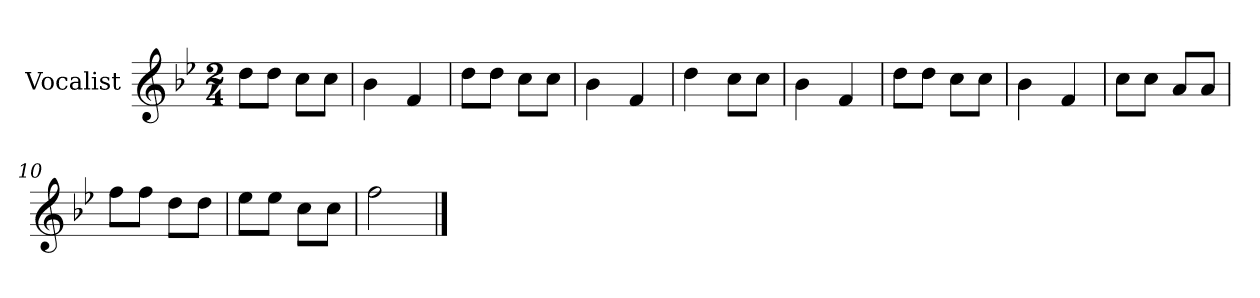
**kern
*part1
*staff1
*I"Vocalist
*k[b-e-]
*B-:
*M2/4
=1
8ddL
8ddJ
8ccL
8ccJ
=2
4b-
4f
=3
8ddL
8ddJ
8ccL
8ccJ
=4
4b-
4f
=5
4dd
8ccL
8ccJ
=6
4b-
4f
=7
8ddL
8ddJ
8ccL
8ccJ
=8
4b-
4f
=9
8ccL
8ccJ
8aL
8aJ
=10
8ffL
8ffJ
8ddL
8ddJ
=11
8ee-L
8ee-J
8ccL
8ccJ
=12
2ff
==
*-
